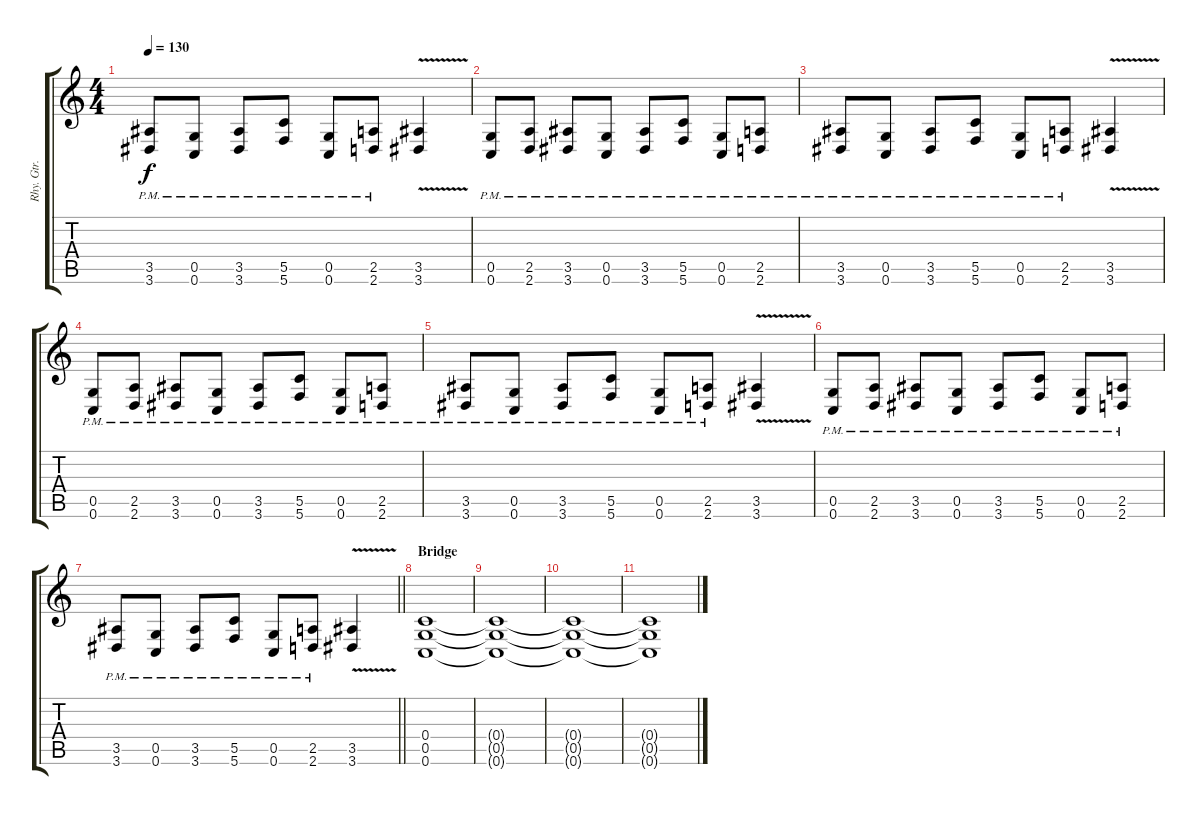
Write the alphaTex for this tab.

\track ("Rhy. Gtr. 1" "Rhy. Gtr. ") {instrument distortionguitar}
\staff {score tabs}
\tuning (D4 A3 F3 C3 G2 C2) {hide}
\ts (4 4)
\tempo 130
\clef g2
\ks c
(3.5{pm} 3.6{pm}).8{dy f} (0.5{pm} 0.6{pm}).8 (3.5{pm} 3.6{pm}).8 (5.5{pm} 5.6{pm}).8 (0.5{pm} 0.6{pm}).8 (2.5{pm} 2.6{pm}).8 (3.5{v} 3.6{v}).4 |
(0.5{pm} 0.6{pm}).8 (2.5{pm} 2.6{pm}).8 (3.5{pm} 3.6{pm}).8 (0.5{pm} 0.6{pm}).8 (3.5{pm} 3.6{pm}).8 (5.5{pm} 5.6{pm}).8 (0.5{pm} 0.6{pm}).8 (2.5{pm} 2.6{pm}).8 |
(3.5{pm} 3.6{pm}).8 (0.5{pm} 0.6{pm}).8 (3.5{pm} 3.6{pm}).8 (5.5{pm} 5.6{pm}).8 (0.5{pm} 0.6{pm}).8 (2.5{pm} 2.6{pm}).8 (3.5{v} 3.6{v}).4 |
(0.5{pm} 0.6{pm}).8 (2.5{pm} 2.6{pm}).8 (3.5{pm} 3.6{pm}).8 (0.5{pm} 0.6{pm}).8 (3.5{pm} 3.6{pm}).8 (5.5{pm} 5.6{pm}).8 (0.5{pm} 0.6{pm}).8 (2.5{pm} 2.6{pm}).8 |
(3.5{pm} 3.6{pm}).8 (0.5{pm} 0.6{pm}).8 (3.5{pm} 3.6{pm}).8 (5.5{pm} 5.6{pm}).8 (0.5{pm} 0.6{pm}).8 (2.5{pm} 2.6{pm}).8 (3.5{v} 3.6{v}).4 |
(0.5{pm} 0.6{pm}).8 (2.5{pm} 2.6{pm}).8 (3.5{pm} 3.6{pm}).8 (0.5{pm} 0.6{pm}).8 (3.5{pm} 3.6{pm}).8 (5.5{pm} 5.6{pm}).8 (0.5{pm} 0.6{pm}).8 (2.5{pm} 2.6{pm}).8 |
\barLineRight lightlight
(3.5{pm} 3.6{pm}).8 (0.5{pm} 0.6{pm}).8 (3.5{pm} 3.6{pm}).8 (5.5{pm} 5.6{pm}).8 (0.5{pm} 0.6{pm}).8 (2.5{pm} 2.6{pm}).8 (3.5{v} 3.6{v}).4 |
\section ("" "Bridge")
(0.4 0.5 0.6).1{volume 5} |
(0.4{t} 0.5{t} 0.6{t}).1 |
(0.4{t} 0.5{t} 0.6{t}).1 |
(0.4{t} 0.5{t} 0.6{t}).1
